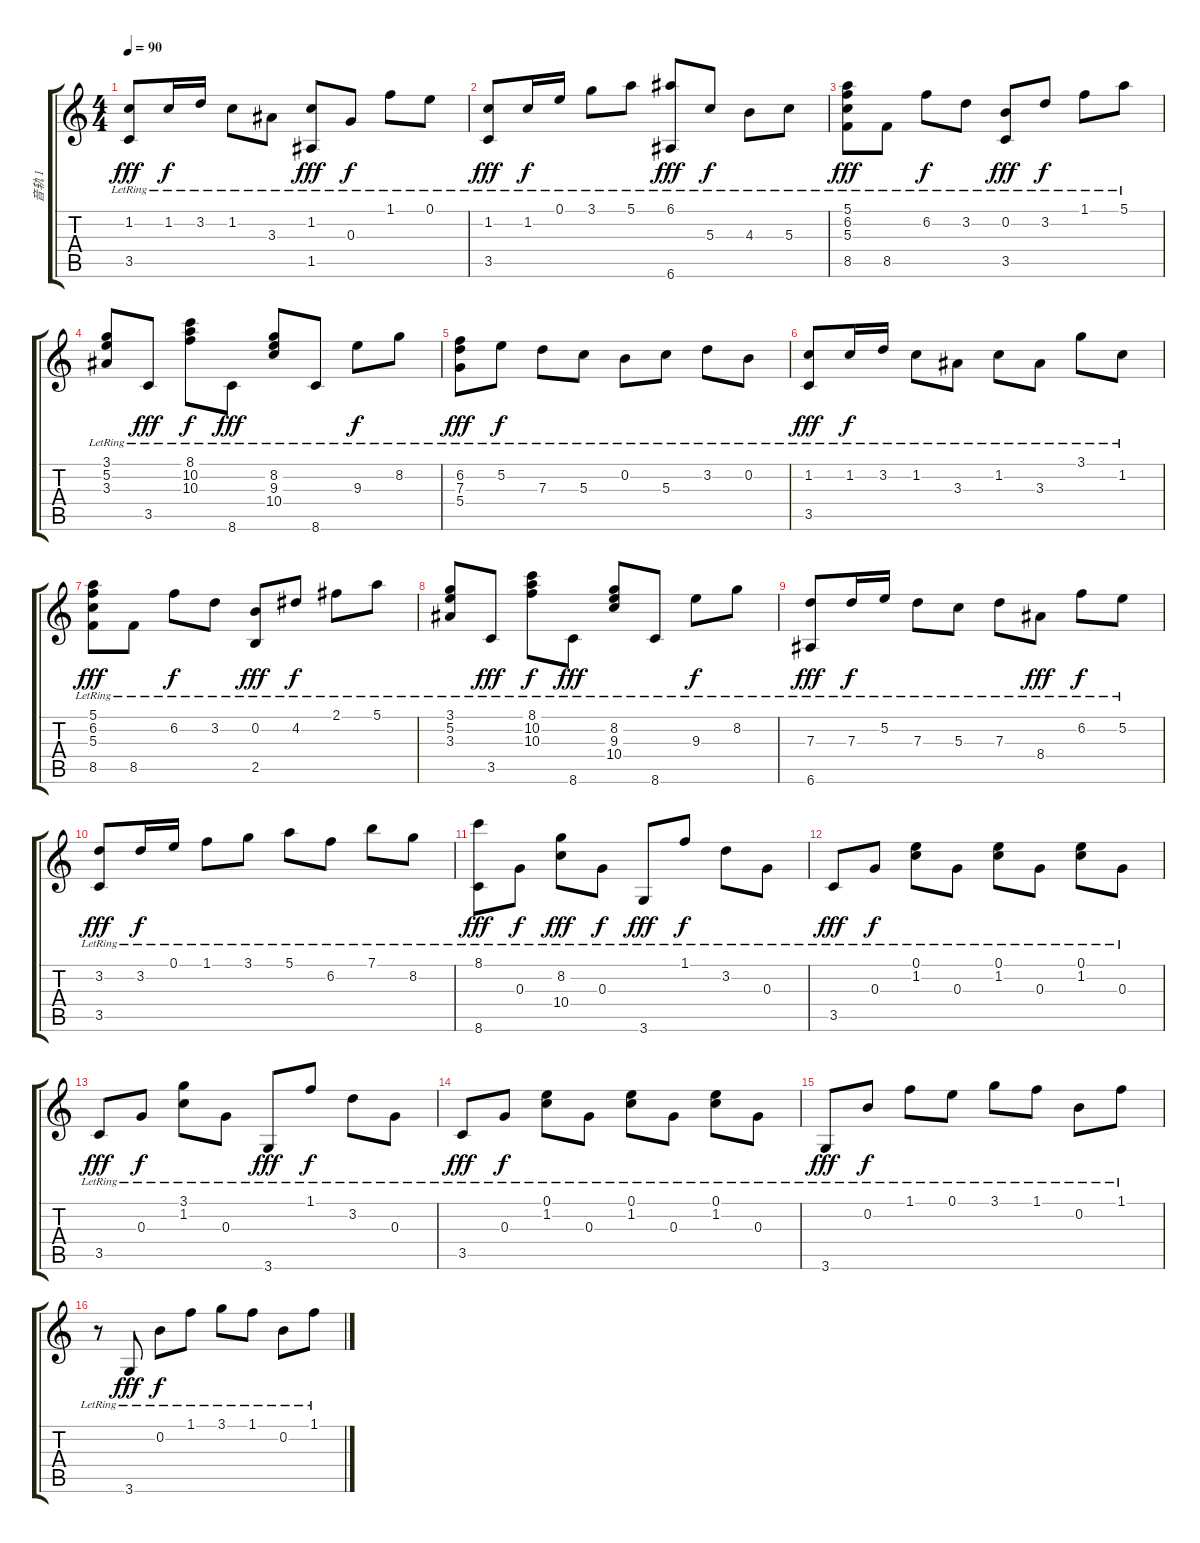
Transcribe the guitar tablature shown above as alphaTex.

\track ("音轨 1" "音轨 1") {instrument acousticguitarsteel}
\staff {score tabs}
\tuning (E4 B3 G3 D3 A2 E2) {hide}
\ts (4 4)
\tempo 90
\clef g2
\ks c
(1.2{lr} 3.5{lr}).8{dy fff} 1.2{lr}.16{dy f} 3.2{lr}.16 1.2{lr}.8 3.3{lr}.8 (1.2{lr} 1.5{lr}).8{dy fff} 0.3{lr}.8{dy f} 1.1{lr}.8 0.1{lr}.8 |
(1.2{lr} 3.5{lr}).8{dy fff} 1.2{lr}.16{dy f} 0.1{lr}.16 3.1{lr}.8 5.1{lr}.8 (6.1{lr} 6.6{lr}).8{dy fff} 5.3{lr}.8{dy f} 4.3{lr}.8 5.3{lr}.8 |
(5.1{lr} 6.2{lr} 5.3{lr} 8.5{lr}).8{dy fff} 8.5{lr}.8 6.2{lr}.8{dy f} 3.2{lr}.8 (0.2{lr} 3.5{lr}).8{dy fff} 3.2{lr}.8{dy f} 1.1{lr}.8 5.1{lr}.8 |
(3.1{lr} 5.2{lr} 3.3{lr}).8 3.5{lr}.8{dy fff} (8.1{lr} 10.2{lr} 10.3{lr}).8{dy f} 8.6{lr}.8{dy fff} (8.2{lr} 9.3{lr} 10.4{lr}).8 8.6{lr}.8 9.3{lr}.8{dy f} 8.2{lr}.8 |
(6.2{lr} 7.3{lr} 5.4{lr}).8{dy fff} 5.2{lr}.8{dy f} 7.3{lr}.8 5.3{lr}.8 0.2{lr}.8 5.3{lr}.8 3.2{lr}.8 0.2{lr}.8 |
(1.2{lr} 3.5{lr}).8{dy fff} 1.2{lr}.16{dy f} 3.2{lr}.16 1.2{lr}.8 3.3{lr}.8 1.2{lr}.8 3.3{lr}.8 3.1{lr}.8 1.2{lr}.8 |
(5.1{lr} 6.2{lr} 5.3{lr} 8.5{lr}).8{dy fff} 8.5{lr}.8 6.2{lr}.8{dy f} 3.2{lr}.8 (0.2{lr} 2.5{lr}).8{dy fff} 4.2{lr}.8{dy f} 2.1{lr}.8 5.1{lr}.8 |
(3.1{lr} 5.2{lr} 3.3{lr}).8 3.5{lr}.8{dy fff} (8.1{lr} 10.2{lr} 10.3{lr}).8{dy f} 8.6{lr}.8{dy fff} (8.2{lr} 9.3{lr} 10.4{lr}).8 8.6{lr}.8 9.3{lr}.8{dy f} 8.2{lr}.8 |
(7.3{lr} 6.6{lr}).8{dy fff} 7.3{lr}.16{dy f} 5.2{lr}.16 7.3{lr}.8 5.3{lr}.8 7.3{lr}.8 8.4{lr}.8{dy fff} 6.2{lr}.8{dy f} 5.2{lr}.8 |
(3.2{lr} 3.5{lr}).8{dy fff} 3.2{lr}.16{dy f} 0.1{lr}.16 1.1{lr}.8 3.1{lr}.8 5.1{lr}.8 6.2{lr}.8 7.1{lr}.8 8.2{lr}.8 |
(8.1{lr} 8.6{lr}).8{dy fff} 0.3{lr}.8{dy f} (8.2{lr} 10.4{lr}).8{dy fff} 0.3{lr}.8{dy f} 3.6{lr}.8{dy fff} 1.1{lr}.8{dy f} 3.2{lr}.8 0.3{lr}.8 |
3.5{lr}.8{dy fff} 0.3{lr}.8{dy f} (0.1{lr} 1.2{lr}).8 0.3{lr}.8 (0.1{lr} 1.2{lr}).8 0.3{lr}.8 (0.1{lr} 1.2{lr}).8 0.3{lr}.8 |
3.5{lr}.8{dy fff} 0.3{lr}.8{dy f} (3.1{lr} 1.2{lr}).8 0.3{lr}.8 3.6{lr}.8{dy fff} 1.1{lr}.8{dy f} 3.2{lr}.8 0.3{lr}.8 |
3.5{lr}.8{dy fff} 0.3{lr}.8{dy f} (0.1{lr} 1.2{lr}).8 0.3{lr}.8 (0.1{lr} 1.2{lr}).8 0.3{lr}.8 (0.1{lr} 1.2{lr}).8 0.3{lr}.8 |
3.6{lr}.8{dy fff} 0.2{lr}.8{dy f} 1.1{lr}.8 0.1{lr}.8 3.1{lr}.8 1.1{lr}.8 0.2{lr}.8 1.1{lr}.8 |
r.8 3.6{lr}.8{dy fff} 0.2{lr}.8{dy f} 1.1{lr}.8 3.1{lr}.8 1.1{lr}.8 0.2{lr}.8 1.1{lr}.8
